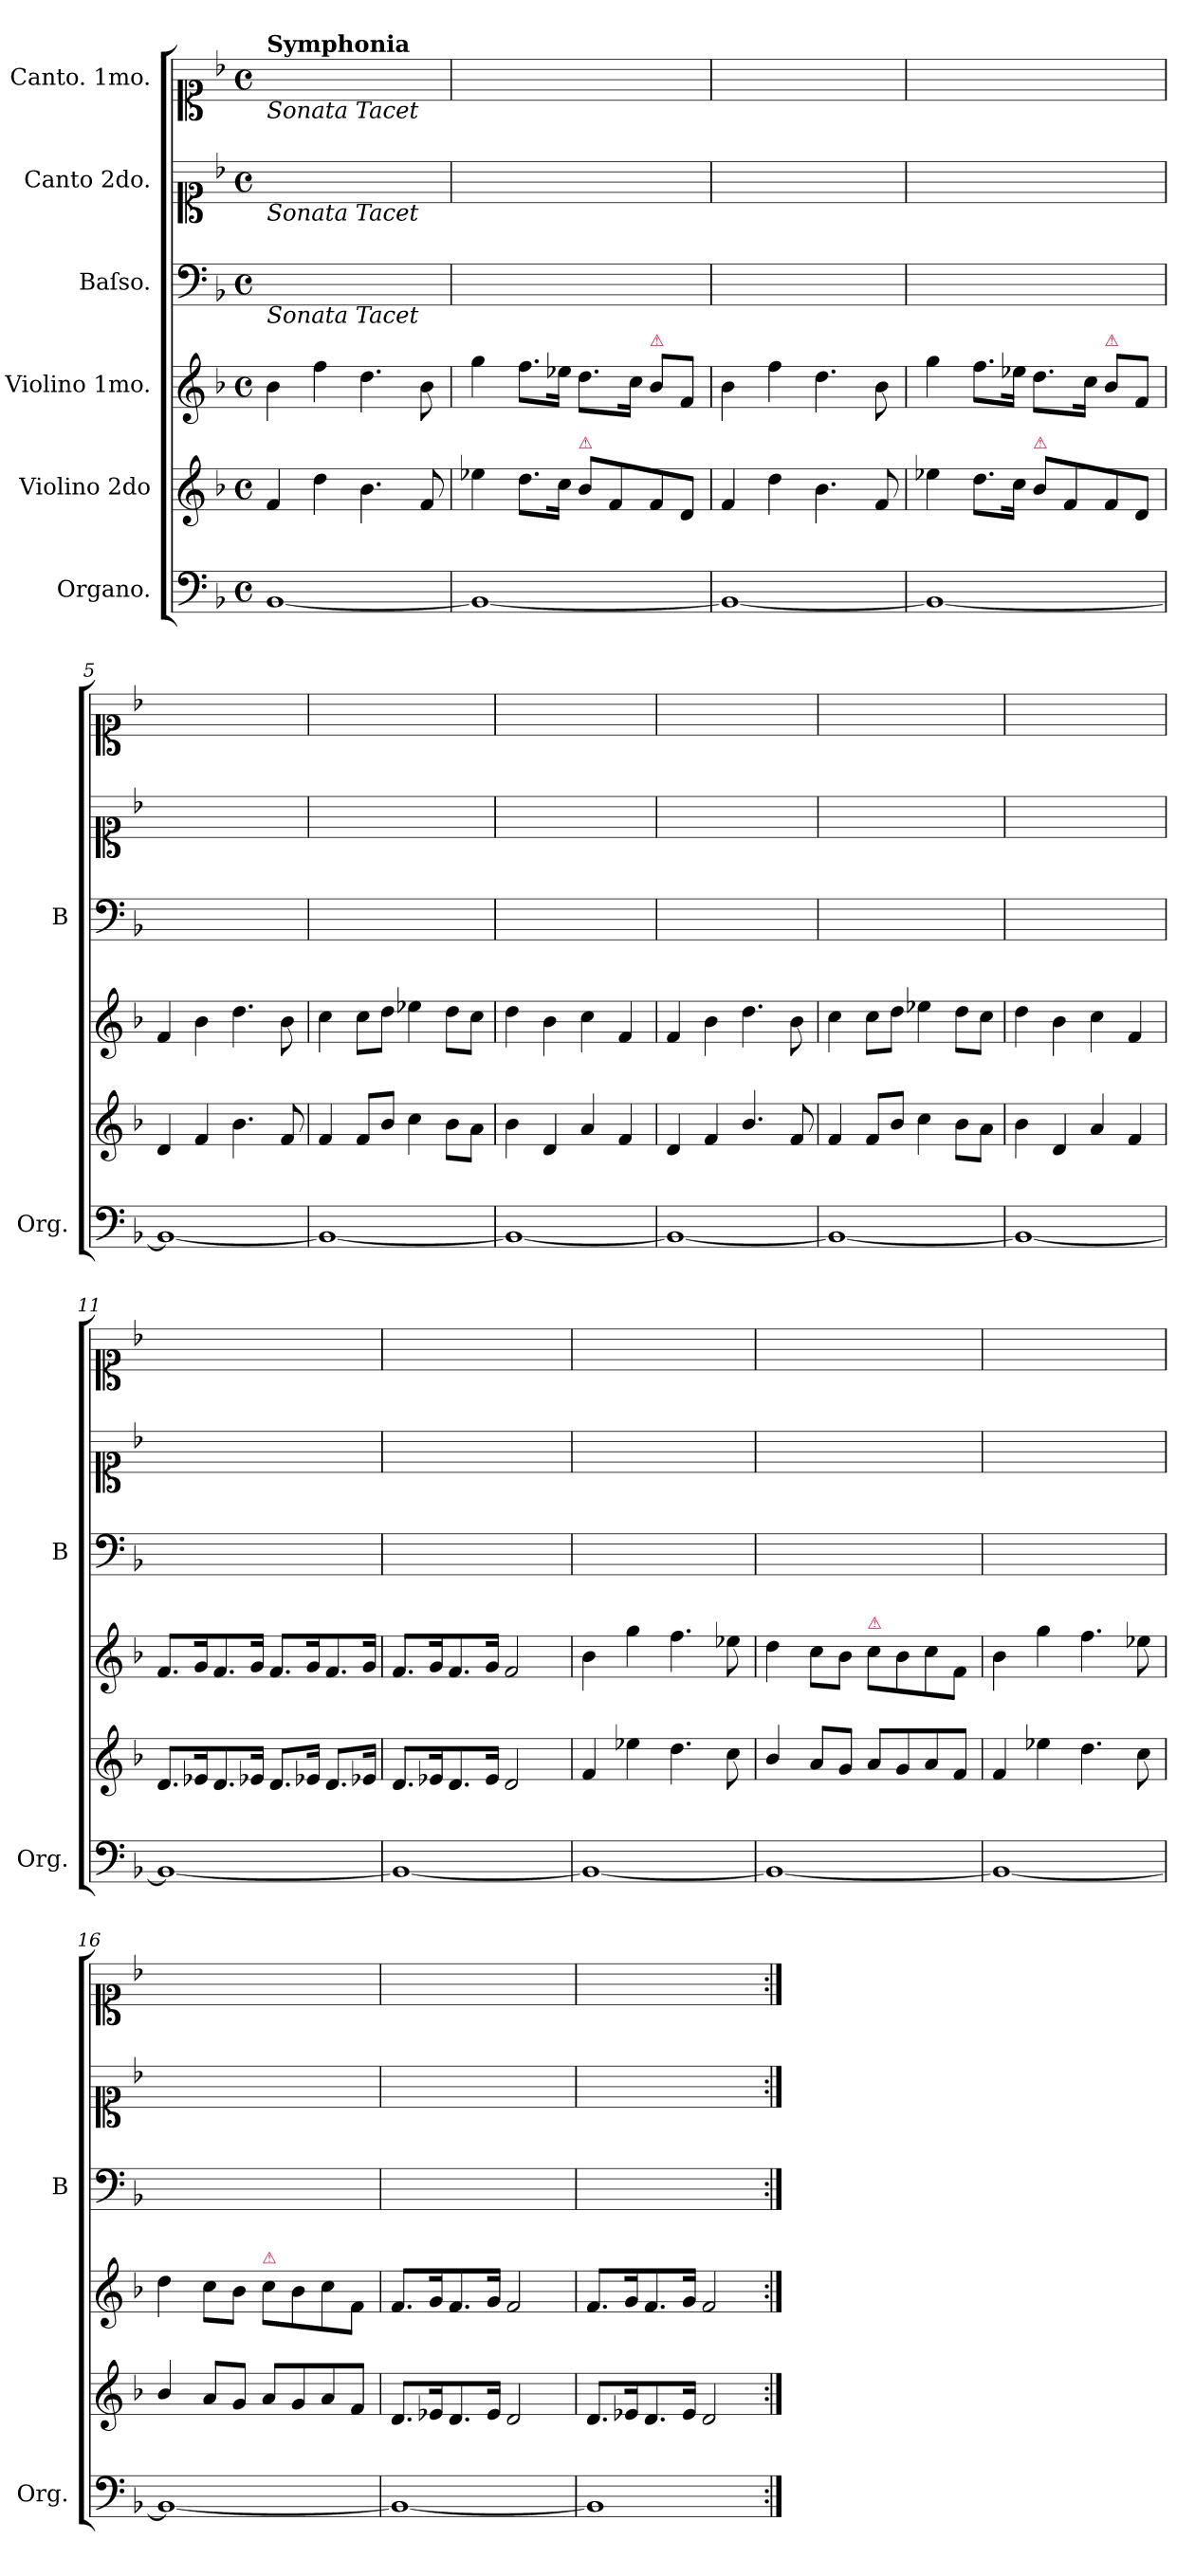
**kern	**kern	**kern	**kern	**kern	**kern
*part6	*part5	*part4	*part3	*part2	*part1
*staff6	*staff5	*staff4	*staff3	*staff2	*staff1
*I"Organo.	*I"Violino 2do	*I"Violino 1mo.	*I"Baſso.	*I"Canto 2do.	*I"Canto. 1mo.
*I'Org.	*	*	*I'B	*	*
*clefF4	*clefG2	*clefG2	*clefF4	*clefC1	*clefC1
*k[b-]	*k[b-]	*k[b-]	*k[b-]	*k[b-]	*k[b-]
*F:	*F:	*F:	*F:	*F:	*F:
*M4/4	*M4/4	*M4/4	*M4/4	*M4/4	*M4/4
*met(c)	*met(c)	*met(c)	*met(c)	*met(c)	*met(c)
=1	=1	=1	=1	=1	=1
!	!	!	!	!	!LO:TX:b:i:t=Sonata Tacet
!	!	!	!	!	!LO:TX:a:B:t=Symphonia
!	!	!	!	!LO:TX:b:i:t=Sonata Tacet	!
!	!	!	!LO:TX:b:i:t=Sonata Tacet	!	!
[>1BB-/	4f/	4b-\	1ryy	1ryy	1ryy
.	4dd\	4ff\	.	.	.
.	4.b-\	4.dd\	.	.	.
.	8f/	8b-\	.	.	.
=2	=2	=2	=2	=2	=2
1BB-/_>	4ee-X\	4gg\	1ryy	1ryy	1ryy
.	8.dd\L	8.ff\L	.	.	.
.	16cc\Jk	16ee-X\Jk	.	.	.
!	!LO:TX:a:color=crimson:t=⚠	!	!	!	!
.	8b-\L	8.dd\L	.	.	.
.	8f/	.	.	.	.
.	.	16cc\Jk	.	.	.
!	!	!LO:TX:a:color=crimson:t=⚠	!	!	!
.	8f/	8b-\L	.	.	.
.	8d/J	8f/J	.	.	.
=3	=3	=3	=3	=3	=3
1BB-/_>	4f/	4b-\	1ryy	1ryy	1ryy
.	4dd\	4ff\	.	.	.
.	4.b-\	4.dd\	.	.	.
.	8f/	8b-\	.	.	.
=4	=4	=4	=4	=4	=4
1BB-/_>	4ee-X\	4gg\	1ryy	1ryy	1ryy
.	8.dd\L	8.ff\L	.	.	.
.	16cc\Jk	16ee-X\Jk	.	.	.
!	!LO:TX:a:color=crimson:t=⚠	!	!	!	!
.	8b-\L	8.dd\L	.	.	.
.	8f/	.	.	.	.
.	.	16cc\Jk	.	.	.
!	!	!LO:TX:a:color=crimson:t=⚠	!	!	!
.	8f/	8b-\L	.	.	.
.	8d/J	8f/J	.	.	.
=5	=5	=5	=5	=5	=5
1BB-/_>	4d/	4f/	1ryy	1ryy	1ryy
.	4f/	4b-\	.	.	.
.	4.b-\	4.dd\	.	.	.
.	8f/	8b-\	.	.	.
=6	=6	=6	=6	=6	=6
1BB-/_>	4f/	4cc\	1ryy	1ryy	1ryy
.	8f/L	8cc\L	.	.	.
.	8b-/J	8dd\J	.	.	.
.	4cc\	4ee-X\	.	.	.
.	8b-\L	8dd\L	.	.	.
.	8a\J	8cc\J	.	.	.
=7	=7	=7	=7	=7	=7
1BB-/_>	4b-\	4dd\	1ryy	1ryy	1ryy
.	4d/	4b-\	.	.	.
.	4a/	4cc\	.	.	.
.	4f/	4f/	.	.	.
=8	=8	=8	=8	=8	=8
1BB-/_>	4d/	4f/	1ryy	1ryy	1ryy
.	4f/	4b-\	.	.	.
.	4.b-/	4.dd\	.	.	.
.	8f/	8b-\	.	.	.
=9	=9	=9	=9	=9	=9
1BB-/_>	4f/	4cc\	1ryy	1ryy	1ryy
.	8f/L	8cc\L	.	.	.
.	8b-/J	8dd\J	.	.	.
.	4cc\	4ee-X\	.	.	.
.	8b-\L	8dd\L	.	.	.
.	8a\J	8cc\J	.	.	.
=10	=10	=10	=10	=10	=10
1BB-/_>	4b-\	4dd\	1ryy	1ryy	1ryy
.	4d/	4b-\	.	.	.
.	4a/	4cc\	.	.	.
.	4f/	4f/	.	.	.
=11	=11	=11	=11	=11	=11
1BB-/_>	8.d/L	8.f/L	1ryy	1ryy	1ryy
.	16e-X/K	16g/K	.	.	.
.	8.d/	8.f/	.	.	.
.	16e-X/Jk	16g/Jk	.	.	.
.	8.d/L	8.f/L	.	.	.
.	16e-X/Jk	16g/K	.	.	.
.	8.d/L	8.f/	.	.	.
.	16e-X/Jk	16g/Jk	.	.	.
=12	=12	=12	=12	=12	=12
1BB-/_>	8.d/L	8.f/L	1ryy	1ryy	1ryy
.	16e-X/K	16g/K	.	.	.
.	8.d/	8.f/	.	.	.
.	16e-/Jk	16g/Jk	.	.	.
.	2d/	2f/	.	.	.
=13	=13	=13	=13	=13	=13
1BB-/_>	4f/	4b-\	1ryy	1ryy	1ryy
.	4ee-X\	4gg\	.	.	.
.	4.dd\	4.ff\	.	.	.
.	8cc\	8ee-X\	.	.	.
=14	=14	=14	=14	=14	=14
1BB-/_>	4b-/	4dd\	1ryy	1ryy	1ryy
.	8a/L	8cc\L	.	.	.
.	8g/J	8b-\J	.	.	.
!	!	!LO:TX:a:color=crimson:t=⚠	!	!	!
.	8a/L	8cc\L	.	.	.
.	8g/	8b-\	.	.	.
.	8a/	8cc\	.	.	.
.	8f/J	8f/J	.	.	.
=15	=15	=15	=15	=15	=15
1BB-/_>	4f/	4b-\	1ryy	1ryy	1ryy
.	4ee-X\	4gg\	.	.	.
.	4.dd\	4.ff\	.	.	.
.	8cc\	8ee-X\	.	.	.
=16	=16	=16	=16	=16	=16
1BB-/_>	4b-/	4dd\	1ryy	1ryy	1ryy
.	8a/L	8cc\L	.	.	.
.	8g/J	8b-\J	.	.	.
!	!	!LO:TX:a:color=crimson:t=⚠	!	!	!
.	8a/L	8cc\L	.	.	.
.	8g/	8b-\	.	.	.
.	8a/	8cc\	.	.	.
.	8f/J	8f/J	.	.	.
=17	=17	=17	=17	=17	=17
1BB-/_	8.d/L	8.f/L	1ryy	1ryy	1ryy
.	16e-X/K	16g/K	.	.	.
.	8.d/	8.f/	.	.	.
.	16e-/Jk	16g/Jk	.	.	.
.	2d/	2f/	.	.	.
=18	=18	=18	=18	=18	=18
1BB-/]	8.d/L	8.f/L	1ryy	1ryy	1ryy
.	16e-X/K	16g/K	.	.	.
.	8.d/	8.f/	.	.	.
.	16e-/Jk	16g/Jk	.	.	.
.	2d/	2f/	.	.	.
=:|!	=:|!	=:|!	=:|!	=:|!	=:|!
*-	*-	*-	*-	*-	*-
